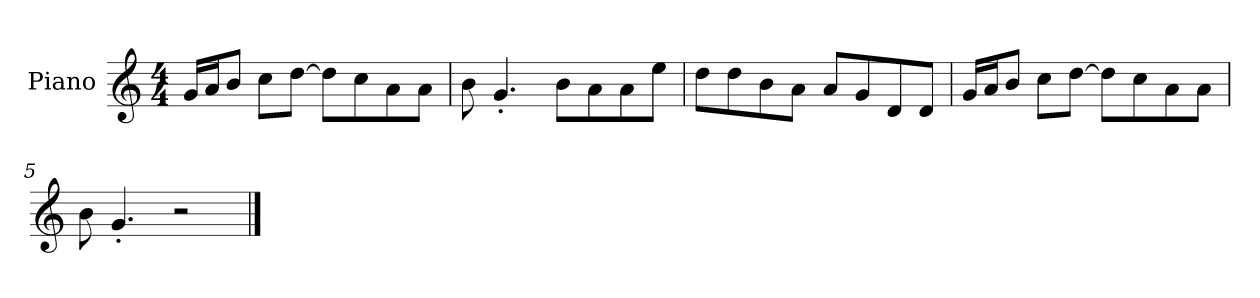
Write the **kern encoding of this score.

**kern
*part1
*staff1
*I"Piano
*I'P-no
*clefG2
*k[]
*M4/4
*MM90
=1
16g/LL
16a/J
8b/J
8cc\L
[8dd\J
8dd\L]
8cc\
8a\
8a\J
=2
8b\
4.g'/
8b\L
8a\
8a\
8ee\J
=3
8dd\L
8dd\
8b\
8a\J
8a/L
8g/
8d/
8d/J
=4
16g/LL
16a/J
8b/J
8cc\L
[8dd\J
8dd\L]
8cc\
8a\
8a\J
=5
8b\
4.g'/
2r
==
*-
